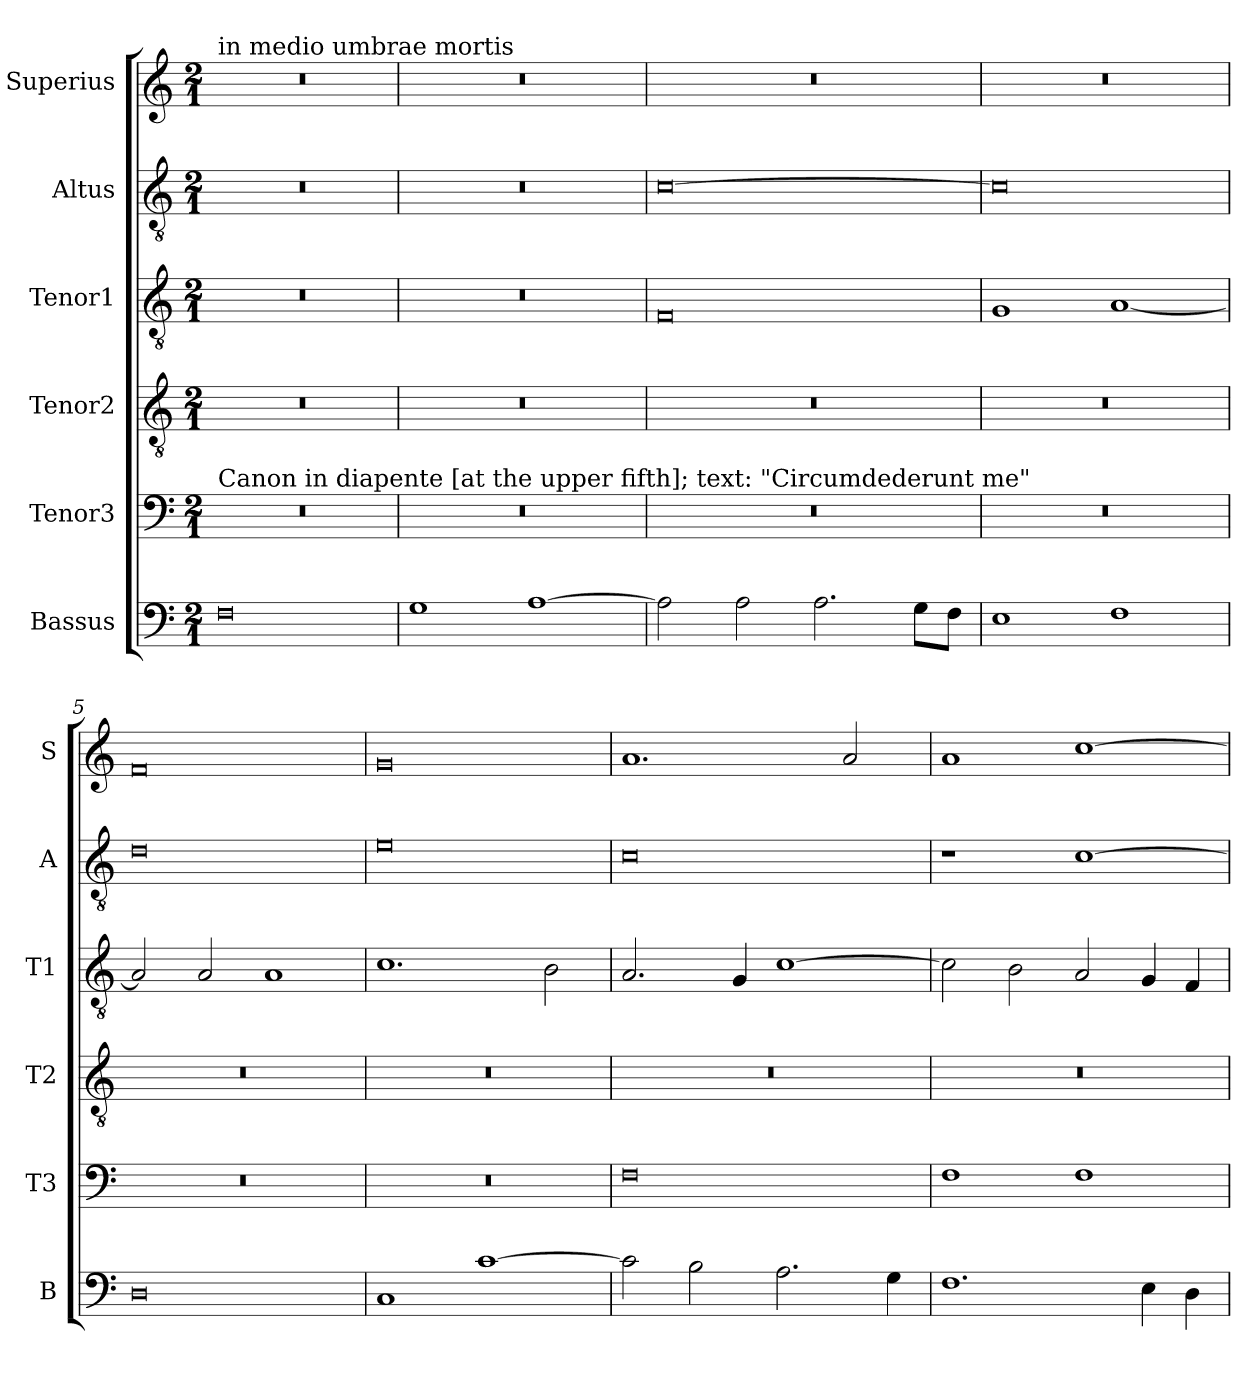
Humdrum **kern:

**kern	**kern	**kern	**kern	**kern	**kern
*part6	*part5	*part4	*part3	*part2	*part1
*staff6	*staff5	*staff4	*staff3	*staff2	*staff1
*I"Bassus	*I"Tenor3	*I"Tenor2	*I"Tenor1	*I"Altus	*I"Superius
*I'B	*I'T3	*I'T2	*I'T1	*I'A	*I'S
*clefF4	*clefF4	*clefGv2	*clefGv2	*clefGv2	*clefG2
*k[]	*k[]	*k[]	*k[]	*k[]	*k[]
*M2/1	*M2/1	*M2/1	*M2/1	*M2/1	*M2/1
=1	=1	=1	=1	=1	=1
!	!	!	!	!	!LO:TX:a:t=in medio umbrae mortis
!	!LO:TX:a:t=Canon in diapente [at the upper fifth]; text&colon; "Circumdederunt me"	!	!	!	!
0F	0r	0r	0r	0r	0r
=2	=2	=2	=2	=2	=2
1G	0r	0r	0r	0r	0r
[1A	.	.	.	.	.
=3	=3	=3	=3	=3	=3
2A\]	0r	0r	0F	[0c	0r
2A\	.	.	.	.	.
2.A\	.	.	.	.	.
8G\L	.	.	.	.	.
8F\J	.	.	.	.	.
=4	=4	=4	=4	=4	=4
1E	0r	0r	1G	0c]	0r
1F	.	.	[1A	.	.
=5	=5	=5	=5	=5	=5
0D	0r	0r	2A/]	0d	0f
.	.	.	2A/	.	.
.	.	.	1A	.	.
=6	=6	=6	=6	=6	=6
1C	0r	0r	1.c	0e	0g
[1c	.	.	.	.	.
.	.	.	2B\	.	.
=7	=7	=7	=7	=7	=7
2c\]	0F	0r	2.A/	0c	1.a
2B\	.	.	.	.	.
.	.	.	4G/	.	.
2.A\	.	.	[1c	.	.
.	.	.	.	.	2a/
4G\	.	.	.	.	.
=8	=8	=8	=8	=8	=8
1.F	1F	0r	2c\]	1r	1a
.	.	.	2B\	.	.
.	1F	.	2A/	[1c	[1cc
4E\	.	.	4G/	.	.
4D\	.	.	4F/	.	.
=	=	=	=	=	=
*-	*-	*-	*-	*-	*-
